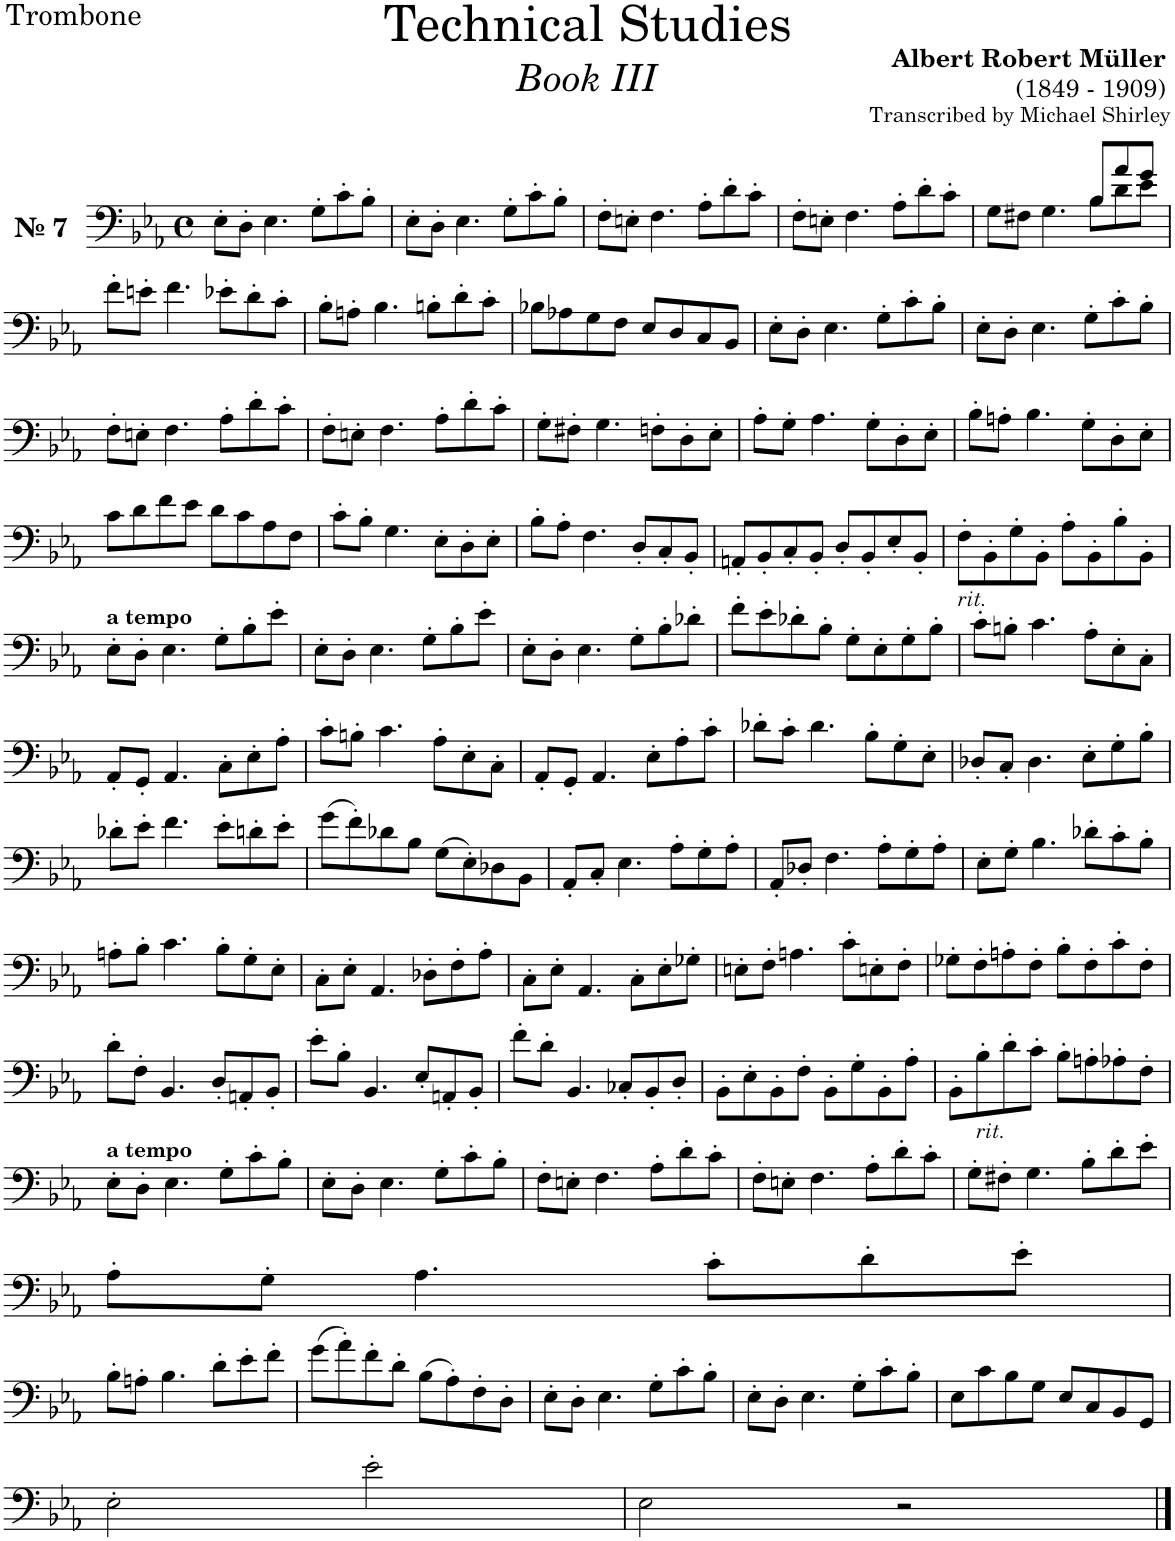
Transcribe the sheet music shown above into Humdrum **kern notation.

**kern
*part1
*staff1
*I"Trombone
*I'Tbn.
*clefF4
*k[b-e-a-]
*M4/4
*met(c)
=1
!LO:TX:a:B:t=№ 7
8E-'\L
8D'\J
4.E-\
8G'\L
8c'\
8B-'\J
=2
8E-'\L
8D'\J
4.E-\
8G'\L
8c'\
8B-'\J
=3
8F'\L
8En'\J
4.F\
8A-'\L
8d'\
8c'\J
=4
8F'\L
8En'\J
4.F\
8A-'\L
8d'\
8c'\J
=5
*^
8G\L	4ryy
8F#X\J	.
4.G\	4ryy
.	8ryy
8B-\L	8B-/L
8d\	8a-/
8e-\J	8g/J
*v	*v
!!LO:LB:g=z
=6
8f'\L
8en'\J
4.f\
8e-X'\L
8d'\
8c'\J
=7
8B-'\L
8An'\J
4.B-\
8Bn'\L
8d'\
8c'\J
=8
8B-X\L
8A-X\
8G\
8F\J
8E-/L
8D/
8C/
8BB-/J
=9
8E-'\L
8D'\J
4.E-\
8G'\L
8c'\
8B-'\J
=10
8E-'\L
8D'\J
4.E-\
8G'\L
8c'\
8B-'\J
!!LO:LB:g=z
=11
8F'\L
8En'\J
4.F\
8A-'\L
8d'\
8c'\J
=12
8F'\L
8En'\J
4.F\
8A-'\L
8d'\
8c'\J
=13
8G'\L
8F#X'\J
4.G\
8Fn'\L
8D'\
8E-'\J
=14
8A-'\L
8G'\J
4.A-\
8G'\L
8D'\
8E-'\J
=15
8B-'\L
8An'\J
4.B-\
8G'\L
8D'\
8E-'\J
!!LO:LB:g=z
=16
8c\L
8d\
8f\
8e-\J
8d\L
8c\
8A-\
8F\J
=17
8c'\L
8B-'\J
4.G\
8E-'\L
8D'\
8E-'\J
=18
8B-'\L
8A-'\J
4.F\
8D'/L
8C'/
8BB-'/J
=19
8AAn'/L
8BB-'/
8C'/
8BB-'/J
8D'/L
8BB-'/
8E-'/
8BB-'/J
=20
!LO:TX:b:i:t=rit.
8F'\L
8BB-'\
8G'\
8BB-'\J
8A-'\L
8BB-'\
8B-'\
8BB-'\J
!!LO:LB:g=z
=21
!LO:TX:a:B:t=a tempo
8E-'\L
8D'\J
4.E-\
8G'\L
8B-'\
8e-'\J
=22
8E-'\L
8D'\J
4.E-\
8G'\L
8B-'\
8e-'\J
=23
8E-'\L
8D'\J
4.E-\
8G'\L
8B-'\
8d-X'\J
=24
8f'\L
8e-'\
8d-X'\
8B-'\J
8G'\L
8E-'\
8G'\
8B-'\J
=25
8c'\L
8Bn'\J
4.c\
8A-'\L
8E-'\
8C'\J
!!LO:LB:g=z
=26
8AA-'/L
8GG'/J
4.AA-/
8C'\L
8E-'\
8A-'\J
=27
8c'\L
8Bn'\J
4.c\
8A-'\L
8E-'\
8C'\J
=28
8AA-'/L
8GG'/J
4.AA-/
8E-'\L
8A-'\
8c'\J
=29
8d-X'\L
8c'\J
4.d-\
8B-'\L
8G'\
8E-'\J
=30
8D-X'/L
8C'/J
4.D-\
8E-'\L
8G'\
8B-'\J
!!LO:LB:g=z
=31
8d-X'\L
8e-'\J
4.f\
8e-'\L
8dn'\
8e-'\J
=32
(8g\L
8f'\)
8d-X\
8B-\J
(8G\L
8E-'\)
8D-X\
8BB-\J
=33
8AA-'/L
8C'/J
4.E-\
8A-'\L
8G'\
8A-'\J
=34
8AA-'/L
8D-X'/J
4.F\
8A-'\L
8G'\
8A-'\J
=35
8E-'\L
8G'\J
4.B-\
8d-X'\L
8c'\
8B-'\J
!!LO:LB:g=z
=36
8An'\L
8B-'\J
4.c\
8B-'\L
8G'\
8E-'\J
=37
8C'\L
8E-'\J
4.AA-/
8D-X'\L
8F'\
8A-'\J
=38
8C'\L
8E-'\J
4.AA-/
8C'\L
8E-'\
8G-X'\J
=39
8En'\L
8F'\J
4.An\
8c'\L
8En'\
8F'\J
=40
8G-X'\L
8F'\
8An'\
8F'\J
8B-'\L
8F'\
8c'\
8F'\J
!!LO:LB:g=z
=41
8d'\L
8F'\J
4.BB-/
8D'/L
8AAn'/
8BB-'/J
=42
8e-'\L
8B-'\J
4.BB-/
8E-'/L
8AAn'/
8BB-'/J
=43
8f'\L
8d'\J
4.BB-/
8C-X'/L
8BB-'/
8D'/J
=44
8BB-'\L
8E-'\
8BB-'\
8F'\J
8BB-'\L
8G'\
8BB-'\
8A-'\J
=45
8BB-'\L
!LO:TX:b:i:t=rit.
8B-'\
8d'\
8c'\J
8B-'\L
8An'\
8A-X'\
8F'\J
!!LO:LB:g=z
=46
!LO:TX:a:B:t=a tempo
8E-'\L
8D'\J
4.E-\
8G'\L
8c'\
8B-'\J
=47
8E-'\L
8D'\J
4.E-\
8G'\L
8c'\
8B-'\J
=48
8F'\L
8En'\J
4.F\
8A-'\L
8d'\
8c'\J
=49
8F'\L
8En'\J
4.F\
8A-'\L
8d'\
8c'\J
=50
8G'\L
8F#X'\J
4.G\
8B-'\L
8d'\
8e-'\J
!!LO:LB:g=z
=51
8A-'\L
8G'\J
4.A-\
8c'\L
8d'\
8e-'\J
!!LO:LB:g=z
=52
8B-'\L
8An'\J
4.B-\
8d'\L
8e-'\
8f'\J
=53
(8g\L
8a-'\)
8f'\
8d'\J
(8B-\L
8A-'\)
8F'\
8D'\J
=54
8E-'\L
8D'\J
4.E-\
8G'\L
8c'\
8B-'\J
=55
8E-'\L
8D'\J
4.E-\
8G'\L
8c'\
8B-'\J
=56
8E-\L
8c\
8B-\
8G\J
8E-/L
8C/
8BB-/
8GG/J
!!LO:LB:g=z
=57
2E-'\
2e-'\
=58
2E-\
2r
==
*-
